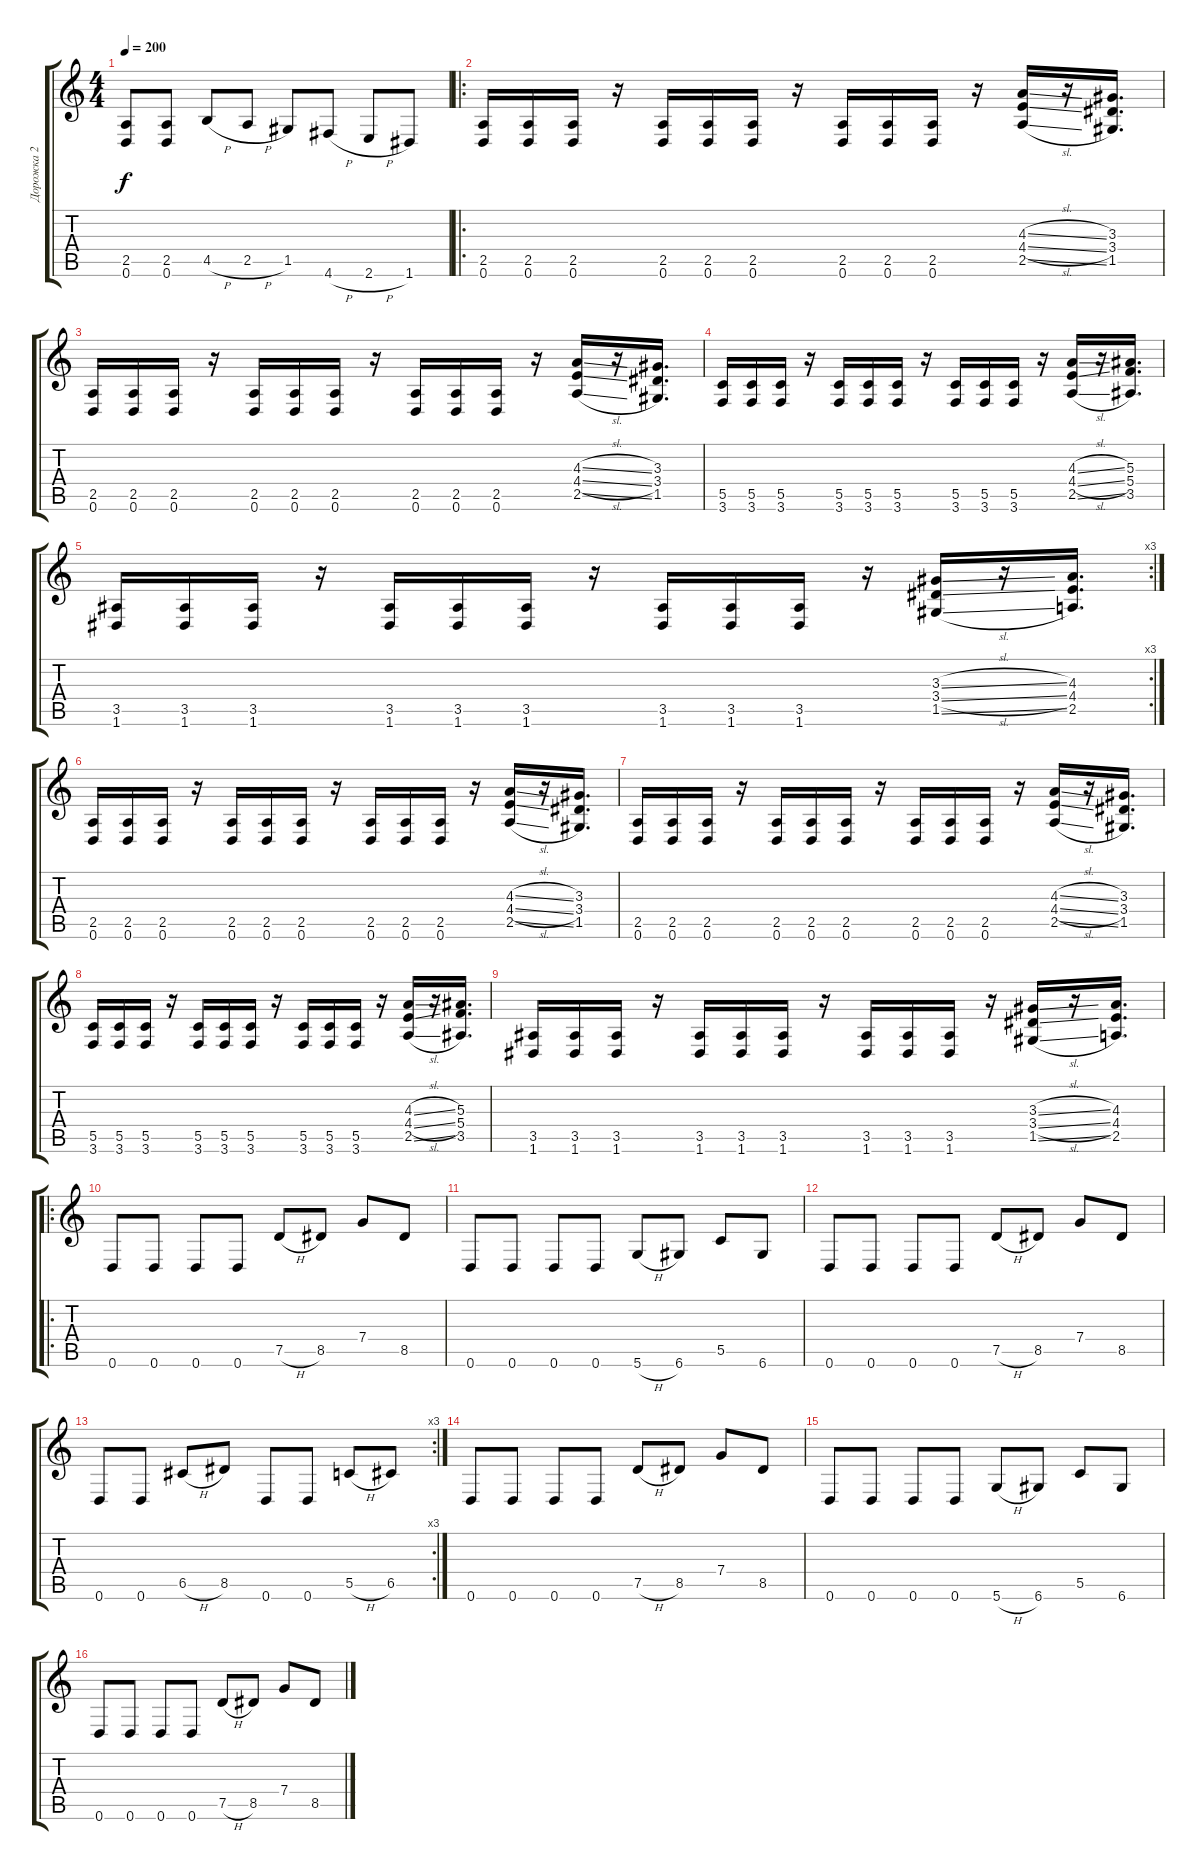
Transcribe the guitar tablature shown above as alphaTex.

\track ("Дорожка 2" "Дорожка 2") {instrument overdrivenguitar}
\staff {score tabs}
\tuning (D4 A3 F3 C3 G2 D2) {hide}
\ts (4 4)
\tempo 200
\clef g2
\ks c
(2.5 0.6).8{dy f} (2.5 0.6).8 4.5{h}.8 2.5{h}.8 1.5.8 4.6{h}.8 2.6{h}.8 1.6.8 |
\ro
(2.5 0.6).16 (2.5 0.6).16 (2.5 0.6).16 r.16 (2.5 0.6).16 (2.5 0.6).16 (2.5 0.6).16 r.16 (2.5 0.6).16 (2.5 0.6).16 (2.5 0.6).16 r.16 (4.3{sl} 4.4{sl} 2.5{sl}).16 r.16 (3.3 3.4 1.5).16{d} |
(2.5 0.6).16 (2.5 0.6).16 (2.5 0.6).16 r.16 (2.5 0.6).16 (2.5 0.6).16 (2.5 0.6).16 r.16 (2.5 0.6).16 (2.5 0.6).16 (2.5 0.6).16 r.16 (4.3{sl} 4.4{sl} 2.5{sl}).16 r.16 (3.3 3.4 1.5).16{d} |
(5.5 3.6).16 (5.5 3.6).16 (5.5 3.6).16 r.16 (5.5 3.6).16 (5.5 3.6).16 (5.5 3.6).16 r.16 (5.5 3.6).16 (5.5 3.6).16 (5.5 3.6).16 r.16 (4.3{sl} 4.4{sl} 2.5{sl}).16 r.16 (5.3 5.4 3.5).16{d} |
\rc 3
(3.5 1.6).16 (3.5 1.6).16 (3.5 1.6).16 r.16 (3.5 1.6).16 (3.5 1.6).16 (3.5 1.6).16 r.16 (3.5 1.6).16 (3.5 1.6).16 (3.5 1.6).16 r.16 (3.3{sl} 3.4{sl} 1.5{sl}).16 r.16 (4.3 4.4 2.5).16{d} |
(2.5 0.6).16 (2.5 0.6).16 (2.5 0.6).16 r.16 (2.5 0.6).16 (2.5 0.6).16 (2.5 0.6).16 r.16 (2.5 0.6).16 (2.5 0.6).16 (2.5 0.6).16 r.16 (4.3{sl} 4.4{sl} 2.5{sl}).16 r.16 (3.3 3.4 1.5).16{d} |
(2.5 0.6).16 (2.5 0.6).16 (2.5 0.6).16 r.16 (2.5 0.6).16 (2.5 0.6).16 (2.5 0.6).16 r.16 (2.5 0.6).16 (2.5 0.6).16 (2.5 0.6).16 r.16 (4.3{sl} 4.4{sl} 2.5{sl}).16 r.16 (3.3 3.4 1.5).16{d} |
(5.5 3.6).16 (5.5 3.6).16 (5.5 3.6).16 r.16 (5.5 3.6).16 (5.5 3.6).16 (5.5 3.6).16 r.16 (5.5 3.6).16 (5.5 3.6).16 (5.5 3.6).16 r.16 (4.3{sl} 4.4{sl} 2.5{sl}).16 r.16 (5.3 5.4 3.5).16{d} |
(3.5 1.6).16 (3.5 1.6).16 (3.5 1.6).16 r.16 (3.5 1.6).16 (3.5 1.6).16 (3.5 1.6).16 r.16 (3.5 1.6).16 (3.5 1.6).16 (3.5 1.6).16 r.16 (3.3{sl} 3.4{sl} 1.5{sl}).16 r.16 (4.3 4.4 2.5).16{d} |
\ro
0.6.8 0.6.8 0.6.8 0.6.8 7.5{h}.8 8.5.8 7.4.8 8.5.8 |
0.6.8 0.6.8 0.6.8 0.6.8 5.6{h}.8 6.6.8 5.5.8 6.6.8 |
0.6.8 0.6.8 0.6.8 0.6.8 7.5{h}.8 8.5.8 7.4.8 8.5.8 |
\rc 3
0.6.8 0.6.8 6.5{h}.8 8.5.8 0.6.8 0.6.8 5.5{h}.8 6.5.8 |
0.6.8 0.6.8 0.6.8 0.6.8 7.5{h}.8 8.5.8 7.4.8 8.5.8 |
0.6.8 0.6.8 0.6.8 0.6.8 5.6{h}.8 6.6.8 5.5.8 6.6.8 |
0.6.8 0.6.8 0.6.8 0.6.8 7.5{h}.8 8.5.8 7.4.8 8.5.8
